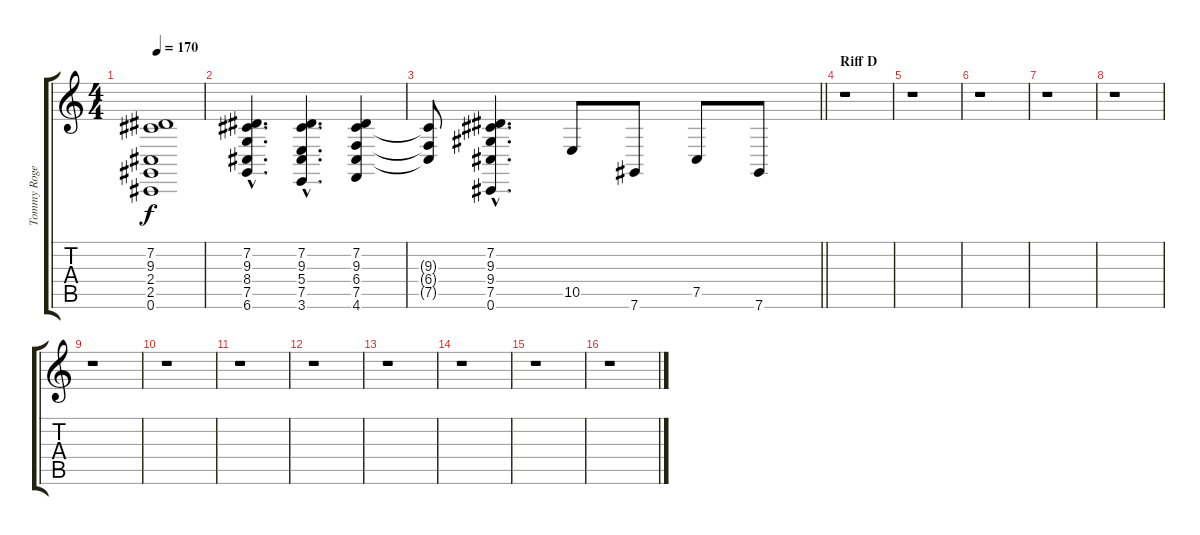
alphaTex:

\track ("Tommy Rogers" "Tommy Roge") {instrument lead2sawtooth}
\staff {score tabs}
\tuning (Db4 Ab3 E3 B2 Gb2 Db2) {hide}
\ts (4 4)
\tempo 170
\clef g2
\ks c
(7.2{t} 9.3{t} 2.4{t} 2.5{t} 0.6{t}).1{dy f} |
(7.2{hac} 9.3{hac} 8.4{hac} 7.5{hac} 6.6{hac}).4{d} (7.2{hac} 9.3{hac} 5.4{hac} 7.5{hac} 3.6{hac}).4{d} (7.2 9.3 6.4 7.5 4.6).4 |
\barLineRight lightlight
(9.3{t} 6.4{t} 7.5{t}).8 (7.2{hac} 9.3{hac} 9.4{hac} 7.5{hac} 0.6{hac}).4{d} 10.5.8 7.6.8 7.5.8 7.6.8 |
\section ("" "Riff D")
r.1{volume 11} |
r.1 |
r.1 |
r.1 |
r.1 |
r.1 |
r.1 |
r.1 |
r.1 |
r.1 |
r.1 |
r.1 |
r.1
